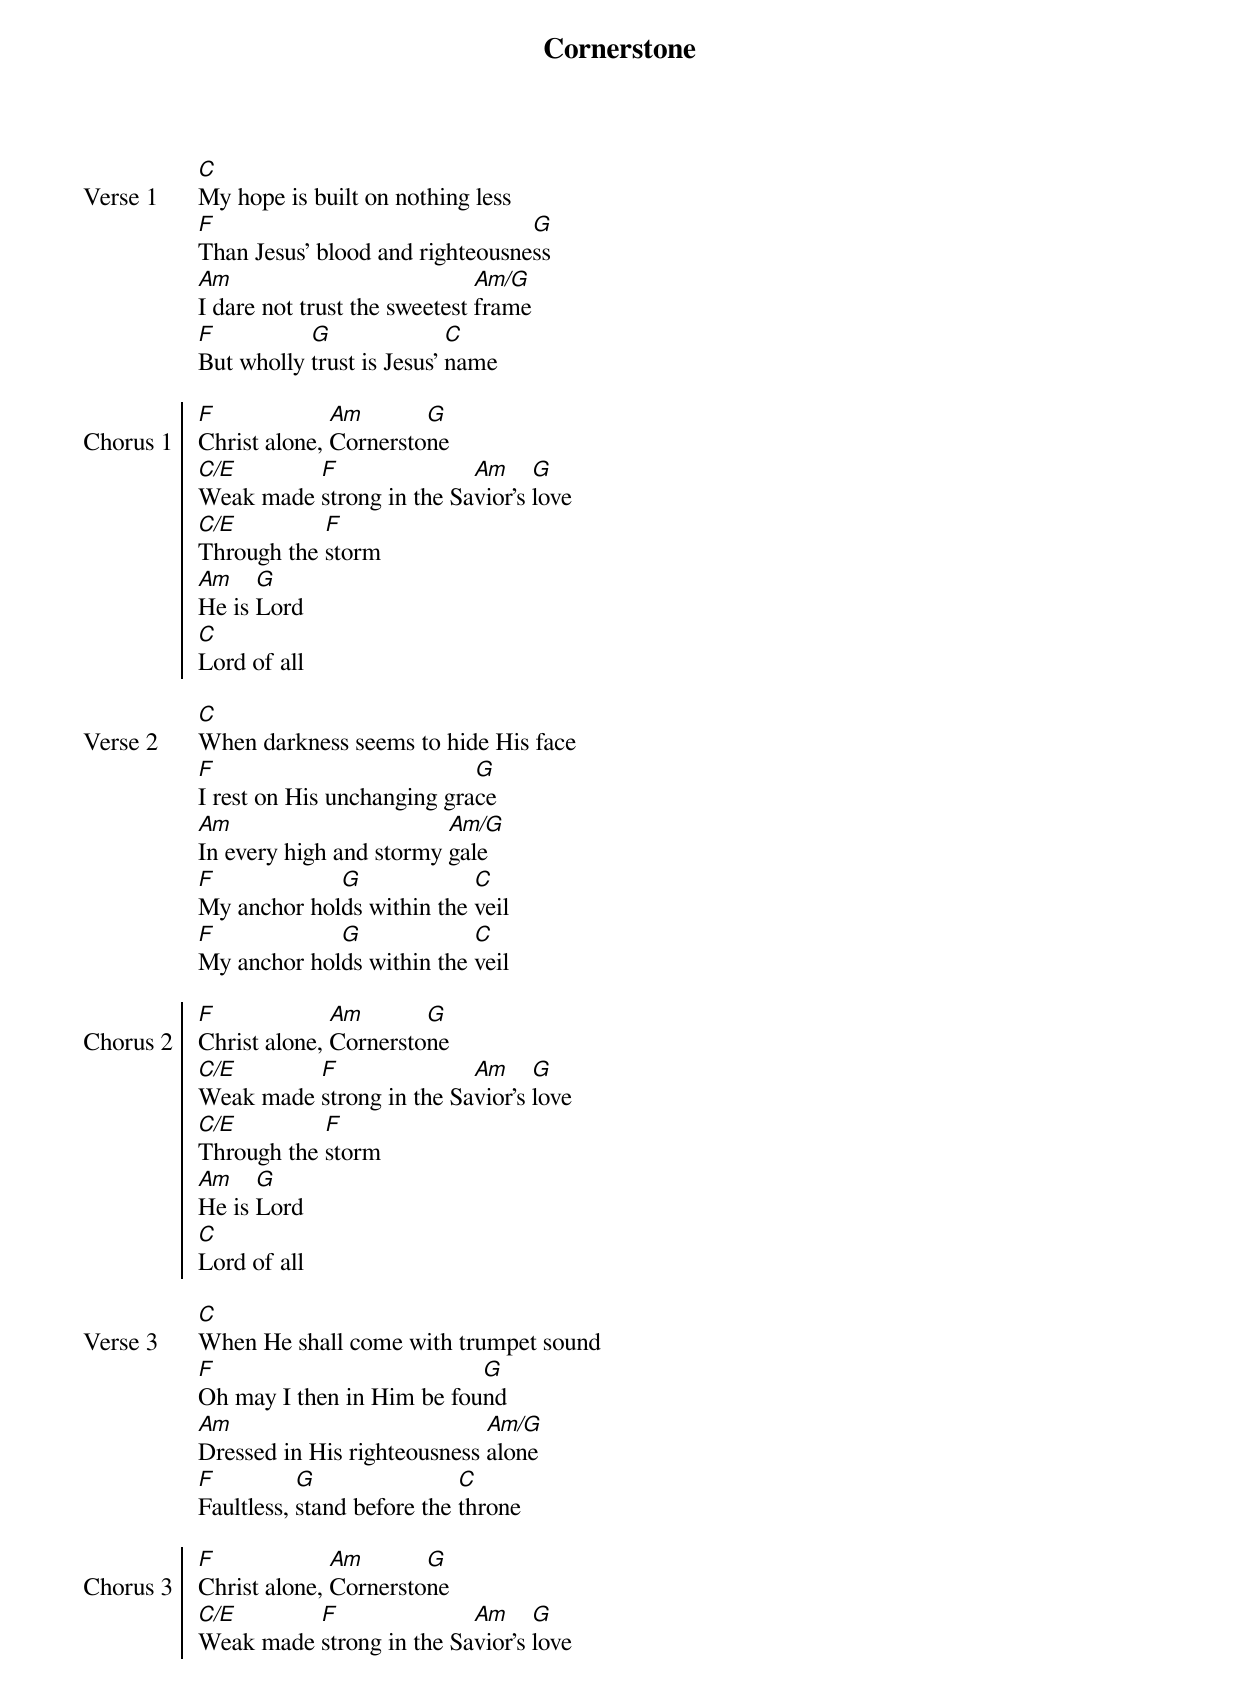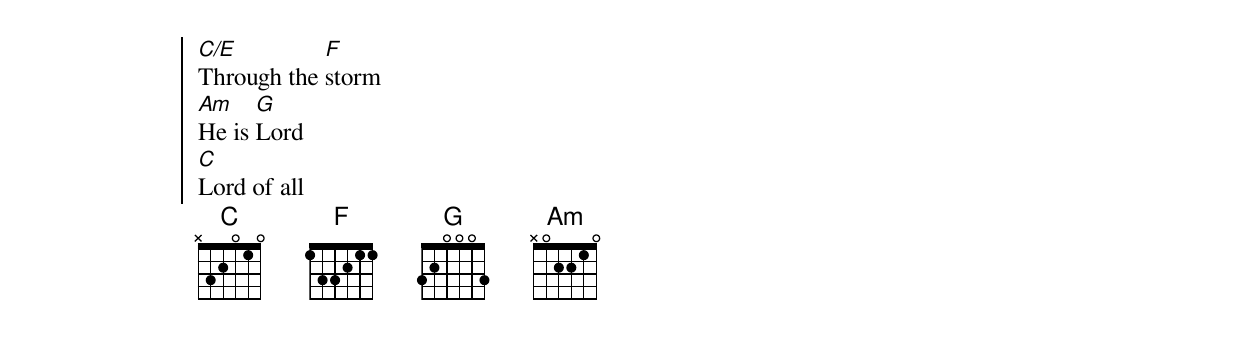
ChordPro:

{title: Cornerstone}
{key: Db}
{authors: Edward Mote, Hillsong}
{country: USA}
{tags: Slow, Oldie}
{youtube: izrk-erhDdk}

{sov Verse 1}
[C]My hope is built on nothing less
[F]Than Jesus' blood and righteousne[G]ss
[Am]I dare not trust the sweetest [Am/G]frame
[F]But wholly [G]trust is Jesus' [C]name

{eov}
{soc Chorus 1}
[F]Christ alone, [Am]Cornersto[G]ne
[C/E]Weak made [F]strong in the Sa[Am]vior's [G]love
[C/E]Through the [F]storm
[Am]He is [G]Lord
[C]Lord of all

{eoc}
{sov Verse 2}
[C]When darkness seems to hide His face
[F]I rest on His unchanging gra[G]ce
[Am]In every high and stormy [Am/G]gale
[F]My anchor hol[G]ds within the [C]veil
[F]My anchor hol[G]ds within the [C]veil

{eov}
{soc Chorus 2}
[F]Christ alone, [Am]Cornersto[G]ne
[C/E]Weak made [F]strong in the Sa[Am]vior's [G]love
[C/E]Through the [F]storm
[Am]He is [G]Lord
[C]Lord of all

{eoc}
{sov Verse 3}
[C]When He shall come with trumpet sound
[F]Oh may I then in Him be fou[G]nd
[Am]Dressed in His righteousness [Am/G]alone
[F]Faultless, [G]stand before the [C]throne

{eov}
{soc Chorus 3}
[F]Christ alone, [Am]Cornersto[G]ne
[C/E]Weak made [F]strong in the Sa[Am]vior's [G]love
[C/E]Through the [F]storm
[Am]He is [G]Lord
[C]Lord of all
{eoc}
